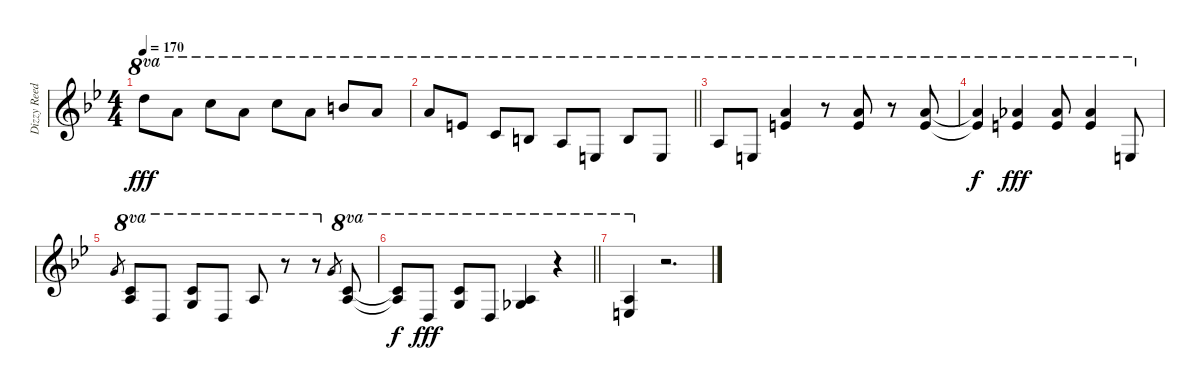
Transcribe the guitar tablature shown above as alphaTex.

\track ("Dizzy Reed - Piano" "Dizzy Reed") {instrument electricgrandpiano}
\staff {score}
\tuning (Eb4 Bb3 Gb3 Db3 Ab2 Eb2) {hide}
\ts (4 4)
\tempo 170
\clef g2
\ks bb
23.1.8{ot 8va dy fff} 18.1.8{ot 8va} 21.1.8{ot 8va} 18.1.8{ot 8va} 21.1.8{ot 8va} 18.1.8{ot 8va} 20.1.8{ot 8va} 18.1.8{ot 8va} |
\barLineRight lightlight
18.1.8{ot 8va} 18.2.8{ot 8va} 14.2.8{ot 8va} 13.2.8{ot 8va} 15.3.8{ot 8va} 10.3.8{ot 8va} 17.3.8{ot 8va} 10.3.8{ot 8va} |
11.2.8{ot 8va} 10.3.8{ot 8va} (18.1 18.2).4{ot 8va} r.8{ot 8va} (18.1 18.2).8{ot 8va} r.8{ot 8va} (18.1 18.2).8{ot 8va} |
(18.1{t} 18.2{t}).4{ot 8va dy f} (17.1 18.2).4{ot 8va dy fff} (17.1 18.2).8{ot 8va} (17.1 18.2).4{ot 8va} 15.4.8{ot 8va} |
13.3.8{gr} (14.2 15.3).8{ot 8va} 13.4.8{ot 8va} (14.2 13.3).8{ot 8va} 13.4.8{ot 8va} 15.3.8{ot 8va} r.8{ot 8va} r.8{ot 8va} 13.3.8{gr} (14.2 15.3).8{ot 8va} |
\barLineRight lightlight
(14.2{t} 15.3{t}).8{ot 8va dy f} 13.4.8{ot 8va dy fff} (14.2 13.3).8{ot 8va} 13.4.8{ot 8va} (11.2 12.3).4{ot 8va} r.4{ot 8va} |
(15.3 15.4).4{ot 8va} r.2{d}
